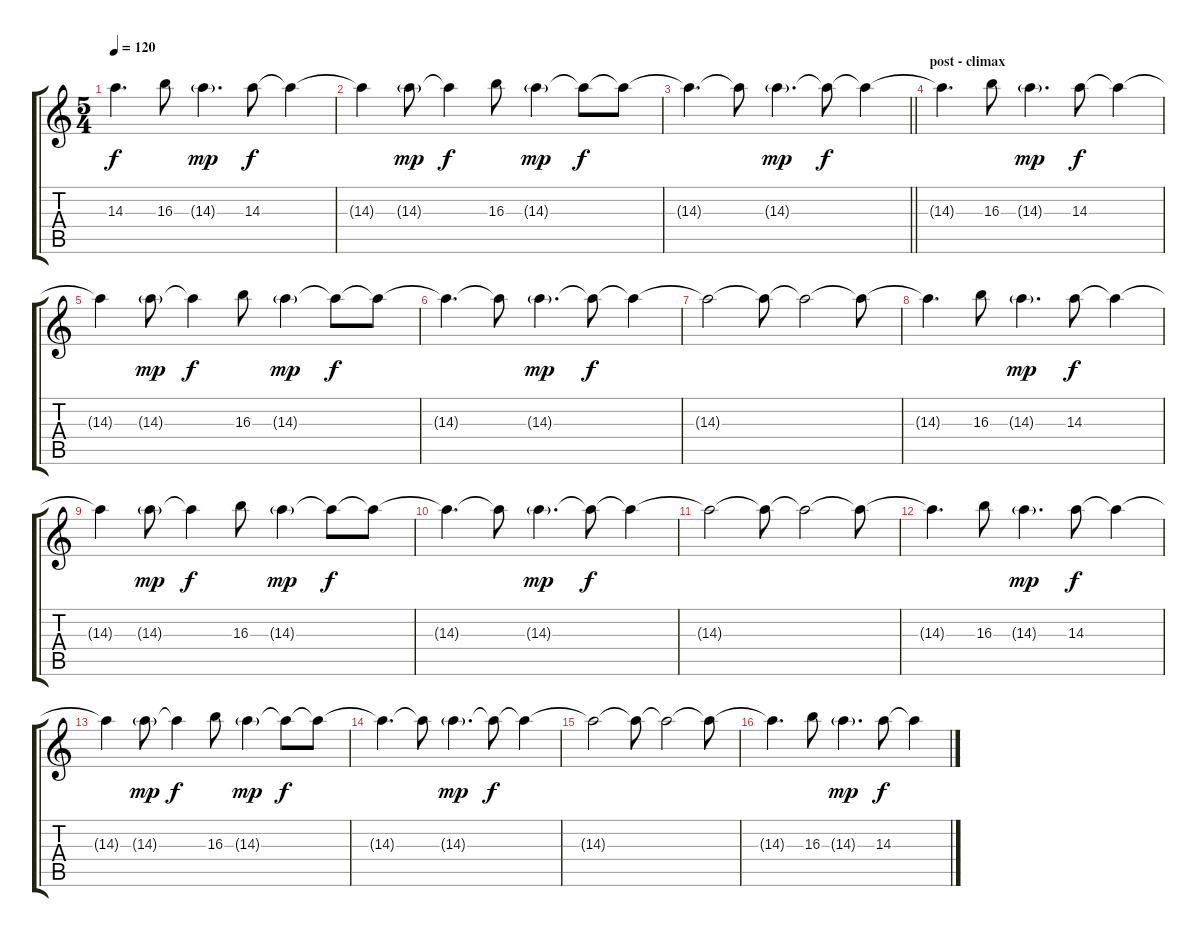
\track "" {instrument electricguitarclean}
\staff {score tabs}
\tuning (E4 B3 G3 D3 A2 E2) {hide}
\ts (5 4)
\tempo 120
\clef g2
\ks c
14.3{t}.4{d dy f} 16.3.8 14.3{g}.4{d dy mp} 14.3.8{dy f} 14.3{t}.4 |
14.3{t}.4 14.3{g}.8{dy mp} 14.3{t}.4{dy f} 16.3.8 14.3{g}.4{dy mp} 14.3{t}.8{dy f} 14.3{t}.8 |
\barLineRight lightlight
14.3{t}.4{d} 14.3{t}.8 14.3{g}.4{d dy mp} 14.3{t}.8{dy f} 14.3{t}.4 |
\section ("" "post - climax")
14.3{t}.4{d} 16.3.8 14.3{g}.4{d dy mp} 14.3.8{dy f} 14.3{t}.4 |
14.3{t}.4 14.3{g}.8{dy mp} 14.3{t}.4{dy f} 16.3.8 14.3{g}.4{dy mp} 14.3{t}.8{dy f} 14.3{t}.8 |
14.3{t}.4{d} 14.3{t}.8 14.3{g}.4{d dy mp} 14.3{t}.8{dy f} 14.3{t}.4 |
14.3{t}.2 14.3{t}.8 14.3{t}.2 14.3{t}.8 |
14.3{t}.4{d} 16.3.8 14.3{g}.4{d dy mp} 14.3.8{dy f} 14.3{t}.4 |
14.3{t}.4 14.3{g}.8{dy mp} 14.3{t}.4{dy f} 16.3.8 14.3{g}.4{dy mp} 14.3{t}.8{dy f} 14.3{t}.8 |
14.3{t}.4{d} 14.3{t}.8 14.3{g}.4{d dy mp} 14.3{t}.8{dy f} 14.3{t}.4 |
14.3{t}.2 14.3{t}.8 14.3{t}.2 14.3{t}.8 |
14.3{t}.4{d} 16.3.8 14.3{g}.4{d dy mp} 14.3.8{dy f} 14.3{t}.4 |
14.3{t}.4 14.3{g}.8{dy mp} 14.3{t}.4{dy f} 16.3.8 14.3{g}.4{dy mp} 14.3{t}.8{dy f} 14.3{t}.8 |
14.3{t}.4{d} 14.3{t}.8 14.3{g}.4{d dy mp} 14.3{t}.8{dy f} 14.3{t}.4 |
14.3{t}.2 14.3{t}.8 14.3{t}.2 14.3{t}.8 |
14.3{t}.4{d} 16.3.8 14.3{g}.4{d dy mp} 14.3.8{dy f} 14.3{t}.4
